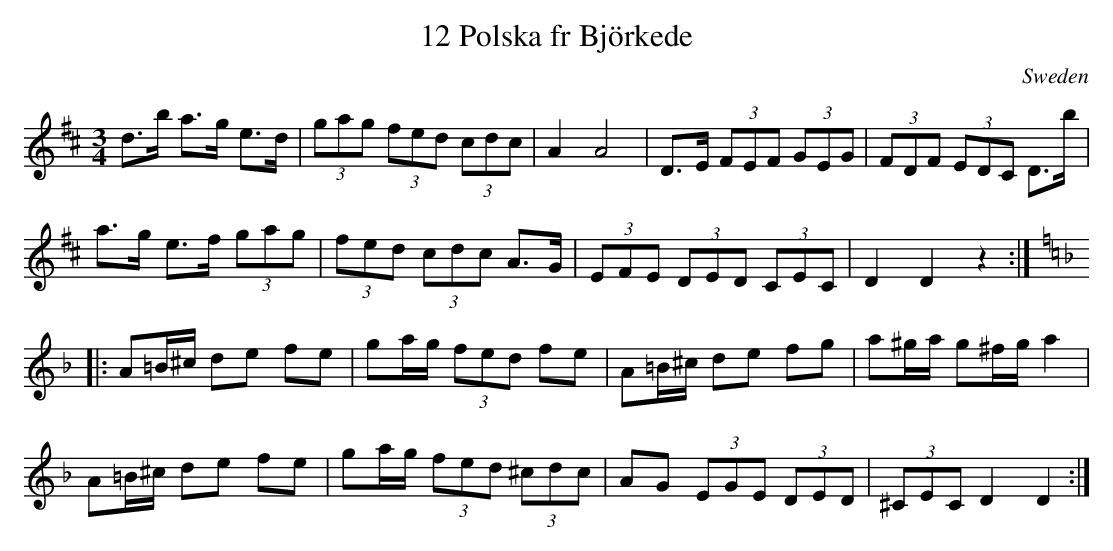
X:1
T:12 Polska fr Björkede
O:Sweden
M:3/4
K:D
d>b a>g e>d | (3gag (3fed (3cdc | A2A4 | D>E (3FEF (3GEG | (3FDF (3EDC D>b |
a>g e>f (3gag | (3fed (3cdc A>G | (3EFE (3DED (3CEC | D2D2z2::[K:Dmin]
A=B/^c/ de fe | ga/g/ (3fed fe | A=B/^c/ de fg | a^g/a/ g^f/g/ a2 |
A=B/^c/ de fe | ga/g/ (3fed (3^cdc | AG (3EGE (3DED | (3^CEC D2D2 :|
